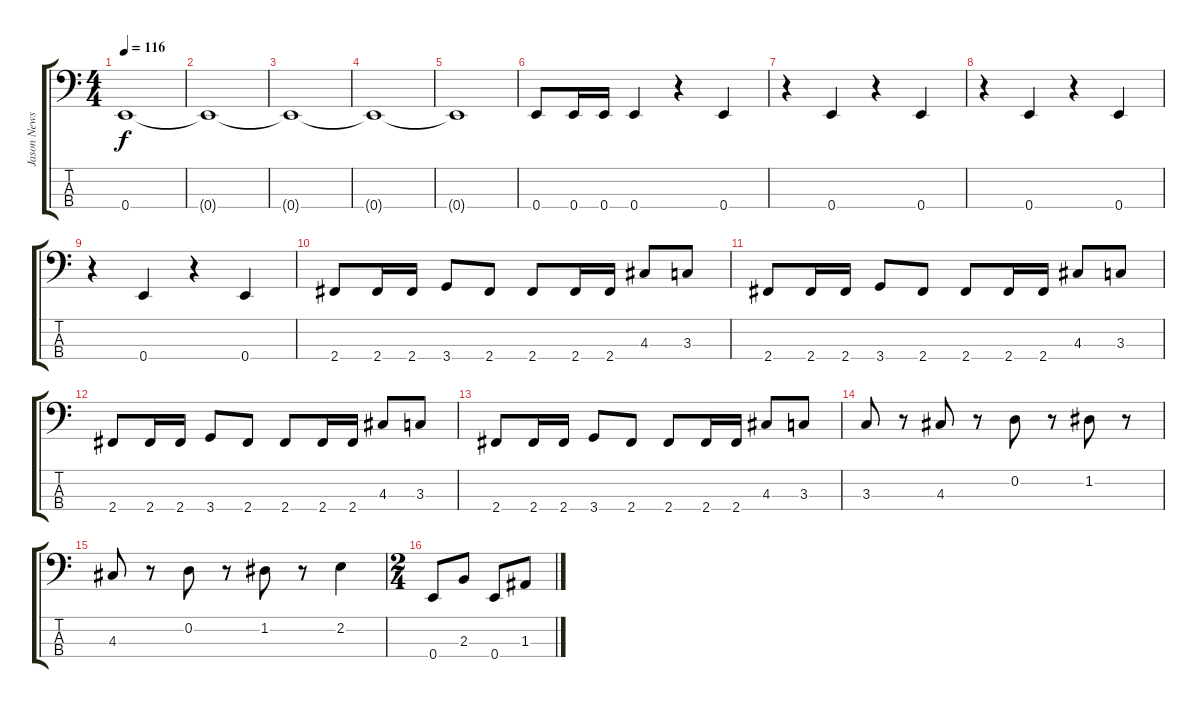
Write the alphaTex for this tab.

\track ("Jason Newsted" "Jason News") {instrument slapbass1}
\staff {score tabs}
\tuning (G2 D2 A1 E1) {hide}
\ts (4 4)
\tempo 116
\clef f4
\ks c
0.4{t}.1{dy f} |
0.4{t}.1 |
0.4{t}.1 |
0.4{t}.1 |
0.4{t}.1 |
0.4.8 0.4.16 0.4.16 0.4.4 r.4 0.4.4 |
r.4 0.4.4 r.4 0.4.4 |
r.4 0.4.4 r.4 0.4.4 |
r.4 0.4.4 r.4 0.4.4 |
2.4.8 2.4.16 2.4.16 3.4.8 2.4.8 2.4.8 2.4.16 2.4.16 4.3.8 3.3.8 |
2.4.8 2.4.16 2.4.16 3.4.8 2.4.8 2.4.8 2.4.16 2.4.16 4.3.8 3.3.8 |
2.4.8 2.4.16 2.4.16 3.4.8 2.4.8 2.4.8 2.4.16 2.4.16 4.3.8 3.3.8 |
2.4.8 2.4.16 2.4.16 3.4.8 2.4.8 2.4.8 2.4.16 2.4.16 4.3.8 3.3.8 |
3.3.8 r.8 4.3.8 r.8 0.2.8 r.8 1.2.8 r.8 |
4.3.8 r.8 0.2.8 r.8 1.2.8 r.8 2.2.4 |
\ts (2 4)
0.4.8 2.3.8 0.4.8 1.3.8
